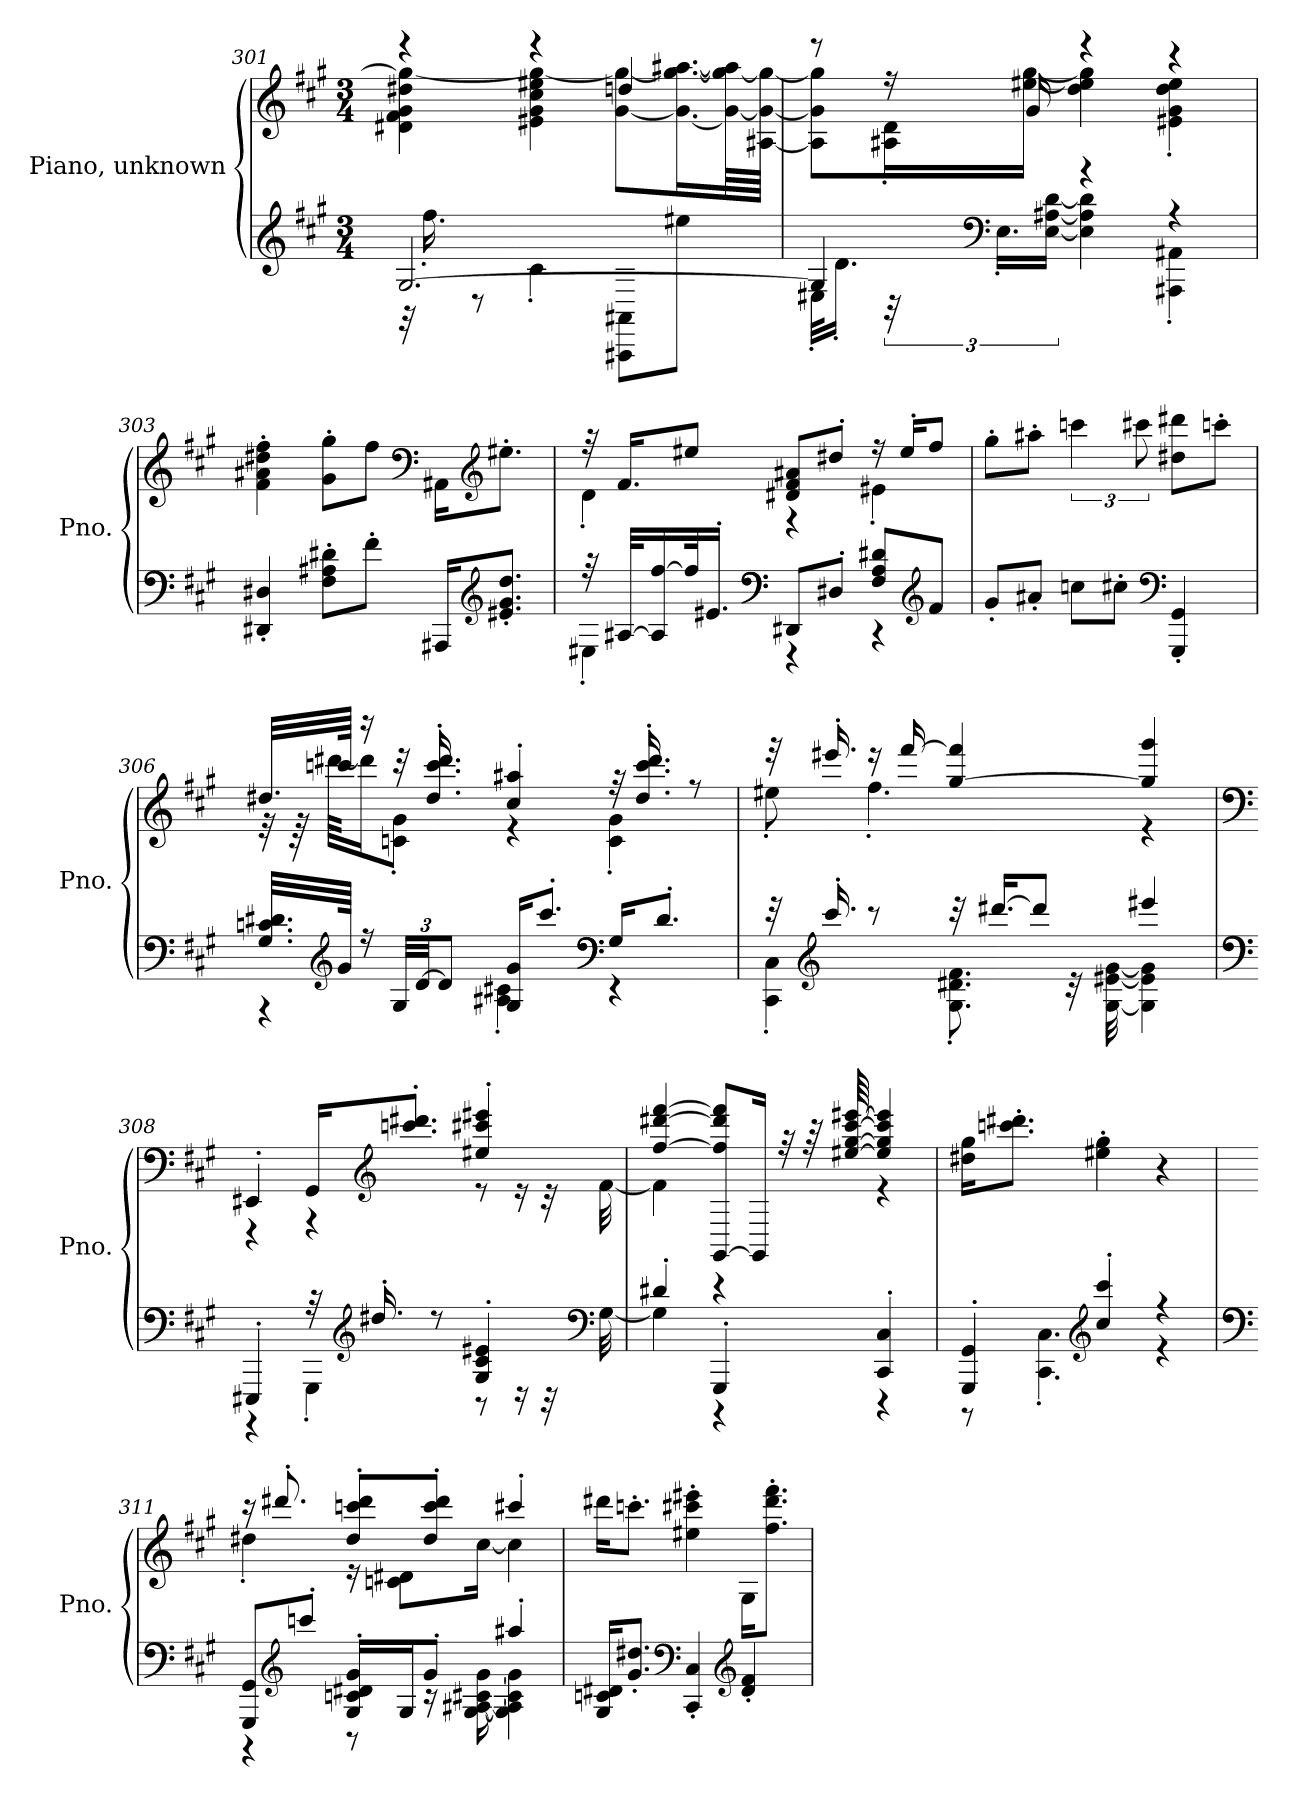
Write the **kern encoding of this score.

**kern	**kern
*part1	*part1
*staff2	*staff1
*I"Piano, unknown	*
*I'Pno.	*
!!LO:LB:g=z
*clefG2	*clefG2
*k[f#c#g#]	*k[f#c#g#]
*M3/4	*M3/4
=301	=301
*^	*^
[2.G#/	32r	4r	4d#X\ 4f#\ 4g#\ 4dd#X\ 4gg#\_
.	16.ff#'\	.	.
.	8r	.	.
.	4c#'\	4r	4e#X\ 4g#\ 4cc#\ 4ee#X\ 4gg#\_
.	8AAA#X\ 8AA#X\L	4ddn/	[8g#\ 8gg#\_L
.	8ee#X\J	.	16.g#\_ 16.gg#\_ [16.aa#X\L
.	.	.	64g#\_ 64gg#\_ 64aa#\]LL
.	.	.	[64A#X\ 64g#\_ 64gg#\_JJJJ
=302	=302	=302	=302
4G#/]	32E#X'\KLL	8r	8A#\] 8g#\] 8gg#\]L
.	16.d'\JJ	.	.
.	48r	16r	16A#X\' 16d\'L
*clefF4	*	*	*
.	24.E#'\LL	.	.
.	.	16g#/	[16ee#X\ [16gg#\JJ
.	[24E#\ [24A#X\ [24d\JJ	.	.
4r	4E#\] 4A#\] 4d\]	4r	4dd\ 4ee#\] 4gg#\]
4r	4AAA#X\' 4AA#X\'	4r	4e#X\' 4g#\' 4dd\' 4ee#\'
*v	*v	*	*
*	*v	*v
=303	=303
4DD#X/' 4D#X/'	4f#\' 4a#X\' 4dd#X\' 4ff#\'
8F#\' 8A#X\' 8d#X\'L	8g#\' 8gg#\'L
8f#'\J	8ff#\J
*	*clefF4
16AAA#X/KL	16AA#X\KL
*clefG2	*clefG2
8.e#X/' 8.g#/' 8.dd/'J	8.ee#X'\J
!!LO:LB:g=z
=304	=304
*^	*^
32r	4E#X'\	32r	4d'\
[32A#X/KLL	.	16.f#/KL	.
16A#/] [16ff#/	.	.	.
32ff#/K]	.	8ee#X/J	.
16.e#X'/JJ	.	.	.
*clefF4	*	*	*
8DD#X/L	4r	8d#X/ 8f#/ 8a#X/L	4r
8D#X'/J	.	8dd#X'/J	.
8F#/ 8A#/ 8d#X/L	4r	16r	4e#X'\
.	.	16ee#'/KL	.
*clefG2	*	*	*
8f#/J	.	8ff#/J	.
*v	*v	*	*
*	*v	*v
=305	=305
8g#'/L	8gg#'\L
8a#X'/J	8aa#X'\J
8ccn\L	6cccn\
8cc#X'\J	.
.	12ccc#X\
*clefF4	*
4GGG#/' 4GG#/'	8dd#X\ 8ddd#X\L
.	8cccn'\J
!!LO:LB:g=z
=306	=306
*^	*^
32.G#/ 32.cn/ 32.d#X/LLL	4r	32.dd#X/LLL	32r
.	.	.	64r
*clefG2	*	*	*
64g#/JJJk	.	64cccn/JJJk	[64ddd#X\KKLL
16r	.	16r	16ddd#\J]
*Xbrackettup	*	*	*
48G#/LLL	.	32r	8cn\' 8g#\'J
[48d#/JJ	.	.	.
.	.	16.dd#/' 16.ccc/' 16.ddd#/'	.
12d#/J]	.	.	.
16G#/ 16g#/KL	4A#X\' 4c#X\'	4cc#/' 4aa#X/'	4r
8.ccc#'/J	.	.	.
*clefF4	*	*	*
16G#/KL	4r	32r	4c\' 4g#\'
.	.	16.dd#/' 16.ccc/' 16.ddd#/'	.
8.d#'/J	.	.	.
.	.	8r	.
=307	=307	=307	=307
32r	4CC#\' 4C#\'	32r	8ee#X'\
*clefG2	*	*	*
16.ccc#'/	.	16.eee#X'/	.
8r	.	16r	4.ff#'\
.	.	[16fff#/	.
32r	8.G#\' 8.d#X\' 8.f#\'	[4gg#/ 4fff#/]	.
[16.ddd#X/KL	.	.	.
8ddd#/J]	.	.	.
.	32r	.	.
.	[32G#\ [32e#X\ [32g#\	.	.
4eee#X/	4G#\] 4e#\] 4g#\]	4gg#/] 4ggg#/	4r
!!LO:PB:g=z	!!
=308	=308	=308	=308
*clefF4	*	*clefF4	*
4EEE#X'/	4r	4EE#X'/	4r
32r	4GGG#'\	16GG#/KL	4r
*clefG2	*	*	*
16.dd#X'/	.	.	.
*	*	*clefG2	*
.	.	8.cccn/' 8.ddd#X/'J	.
8r	.	.	.
4G#/' 4c#/' 4e#X/'	8r	4ee#X/' 4ccc#X/' 4eee#X/'	8r
.	16r	.	16r
.	32r	.	32r
*clefF4	*	*	*
.	[32G#\	.	[32f#\
=309	=309	=309	=309
4d#X'/	4G#\]	[4ff#/ [4ddd#X/ [4fff#/	4f#\]
4GGG#'/	4r	[8GG#/ 8ff#/] 8ddd#/] 8fff#/]L	4r
.	.	16GG#/Jk]	.
.	.	32r	.
.	.	64r	.
.	.	[64ee#X/ [64gg#/ [64ccc#/ [64eee#X/	.
4CC#/' 4C#/'	4r	4ee#/] 4gg#/] 4ccc#/] 4eee#/]	4r
*	*	*v	*v
=310	=310	=310
4GGG#/' 4GG#/'	8r	16dd#X\ 16gg#\KL
.	.	8.cccn\' 8.ddd#X\'J
.	4.CC#\' 4.C#\'	.
*clefG2	*	*
4cc#/' 4ccc#/'	.	4ee#X\' 4gg#\'
4r	4r	4r
!!LO:LB:g=z
=311	=311	=311
*clefF4	*	*
*	*	*^
8GGG#/ 8GG#/L	4r	16r	4dd#X'\
.	.	8.ddd#X'/	.
*clefG2	*	*	*
8cccn'/J	.	.	.
16G#/' 16cn/' 16d#X/' 16g#/'LL	8r	8dd#/' 8cccn/' 8ddd#/'L	16r
16G#/J	.	.	8cn\ 8d#X\L
8g#'/J	16r	8dd#/' 8ccc/' 8ddd#/'J	.
.	[16G#\ [16A#X\ [16c#X\ [16g#\	.	[16cc#\Jk
4aa#X'/	4G#\] 4A#\] 4c#\] 4g#\]	4ccc#X'/	4cc#\]
*v	*v	*	*
*	*v	*v
=312	=312
16G#/ 16cn/ 16d#X/KL	16ddd#X\KL
8.g#/' 8.dd#X/'J	8.cccn'\J
*clefF4	*
4CC#/' 4C#/'	4ee#X\' 4ccc#X\' 4eee#X\'
*clefG2	*
4d#/' 4f#/'	16G#\KL
.	8.ff#\' 8.ddd#\' 8.fff#\'J
=	=
*-	*-
